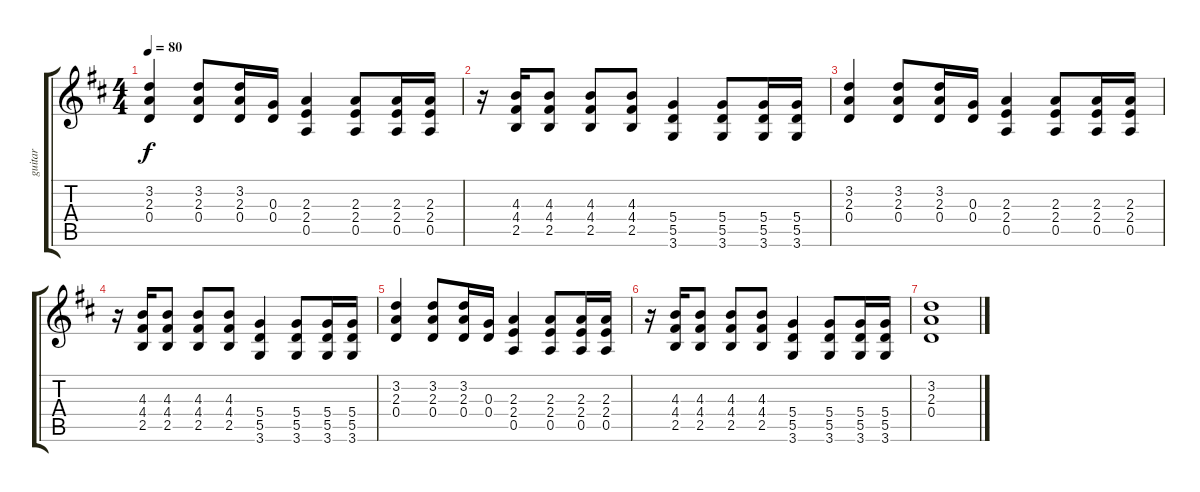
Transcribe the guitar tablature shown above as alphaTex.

\track ("guitar" "guitar") {instrument acousticguitarsteel}
\staff {score tabs}
\tuning (E4 B3 G3 D3 A2 E2) {hide}
\ts (4 4)
\tempo 80
\clef g2
\ks bminor
(3.2 2.3 0.4).4{dy f} (3.2 2.3 0.4).8 (3.2 2.3 0.4).16 (0.3 0.4).16 (2.3 2.4 0.5).4 (2.3 2.4 0.5).8 (2.3 2.4 0.5).16 (2.3 2.4 0.5).16 |
r.16 (4.3 4.4 2.5).16 (4.3 4.4 2.5).8 (4.3 4.4 2.5).8 (4.3 4.4 2.5).8 (5.4 5.5 3.6).4 (5.4 5.5 3.6).8 (5.4 5.5 3.6).16 (5.4 5.5 3.6).16 |
(3.2 2.3 0.4).4 (3.2 2.3 0.4).8 (3.2 2.3 0.4).16 (0.3 0.4).16 (2.3 2.4 0.5).4 (2.3 2.4 0.5).8 (2.3 2.4 0.5).16 (2.3 2.4 0.5).16 |
r.16 (4.3 4.4 2.5).16 (4.3 4.4 2.5).8 (4.3 4.4 2.5).8 (4.3 4.4 2.5).8 (5.4 5.5 3.6).4 (5.4 5.5 3.6).8 (5.4 5.5 3.6).16 (5.4 5.5 3.6).16 |
(3.2 2.3 0.4).4 (3.2 2.3 0.4).8 (3.2 2.3 0.4).16 (0.3 0.4).16 (2.3 2.4 0.5).4 (2.3 2.4 0.5).8 (2.3 2.4 0.5).16 (2.3 2.4 0.5).16 |
r.16 (4.3 4.4 2.5).16 (4.3 4.4 2.5).8 (4.3 4.4 2.5).8 (4.3 4.4 2.5).8 (5.4 5.5 3.6).4 (5.4 5.5 3.6).8 (5.4 5.5 3.6).16 (5.4 5.5 3.6).16 |
(3.2 2.3 0.4).1
